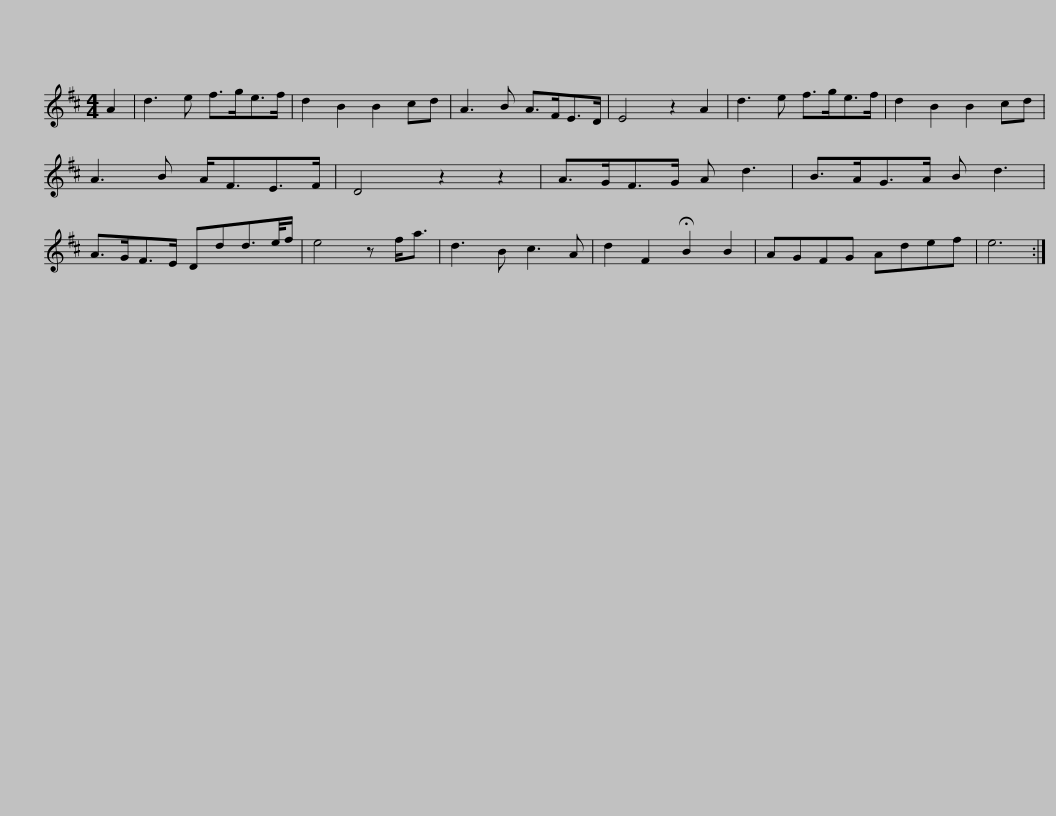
X:1
L:1/8
M:4/4
I:linebreak $
K:D
V:1 treble
V:1
 A2 | d3 e f>ge>f | d2 B2 B2 cd | A3 B A>FE>D | E4 z2 A2 | %5
 d3 e f>ge>f | d2 B2 B2 cd |$ A3 B A<FE>F | D4 z2 z2 | A>GF>G A d3 | %10
 B>AG>A B d3 | A>GF>E Ddd3/2e/4f/ | e4 z f<a |$ d3 B c3 A | d2 F2 !fermata!B2 B2 | %15
 AGFG Adef | e6 :| %17
